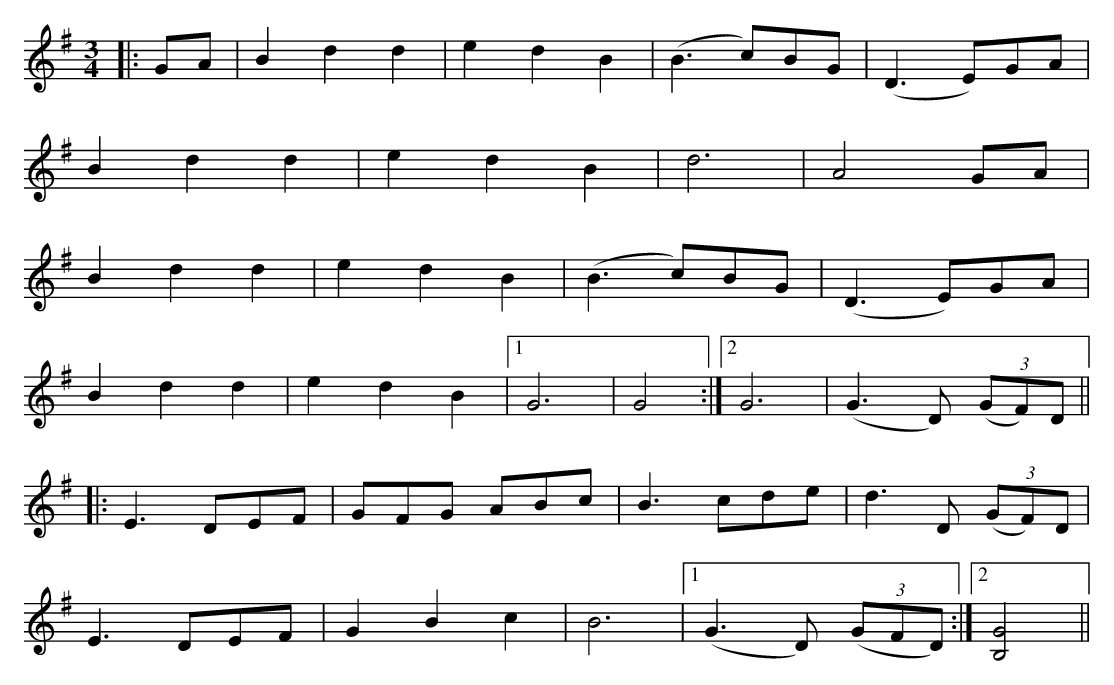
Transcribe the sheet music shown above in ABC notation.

X:1
M:3/4
K:G
|:GA|B2d2d2|e2d2B2|(B3c)BG|(D3E)GA|
B2d2d2|e2d2B2|d6|A4GA|
B2d2d2|e2d2B2|(B3c)BG|(D3E)GA|
B2d2d2|e2d2B2|1 G6|G4:|2 G6|(G3D) (3(GF)D||
|:E3DEF|GFG ABc|B3cde|d3D (3(GF)D|
E3DEF|G2B2c2|B6|1 (G3D) (3(GFD):|2 [B,4G4]||
